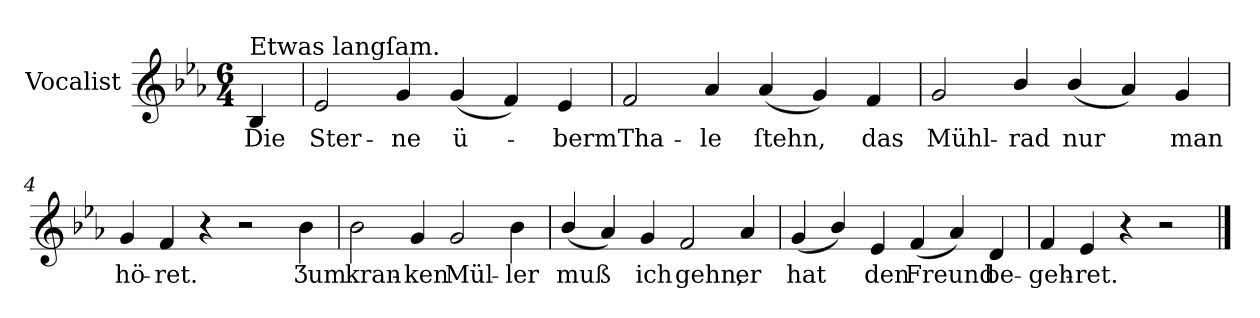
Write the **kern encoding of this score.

**kern	**text
*part1	*part1
*staff1	*staff1
*I"Vocalist	*
*clefG2	*
*k[b-e-a-]	*
*E-:	*
*M6/4	*
=	=
!LO:TX:a:t=Etwas langſam.	!
4B-	Die
=1	=1
2e-	Ster-
4g	-ne
(4g	ü-
4f)	.
4e-	-berm
=2	=2
2f	Tha-
4a-	-le
(4a-	ſtehn,
4g)	.
4f	das
=3	=3
2g	Mühl-
4b-/	-rad
(4b-/	nur
4a-)	.
4g	man
=4	=4
4g	hö-
4f	-ret.
4r	.
2r	.
4b-	Ʒum
=5	=5
2b-	kran-
4g	-ken
2g	Mül-
4b-	-ler
=6	=6
(4b-/	muß
4a-)	.
4g	ich
2f	gehn,
4a-	er
=7	=7
(4g	hat
4b-/)	.
4e-	den
(4f	Freund
4a-)	.
4d	be-
=8	=8
4f	-geh-
4e-	-ret.
4r	.
2r	.
==	==
*-	*-
